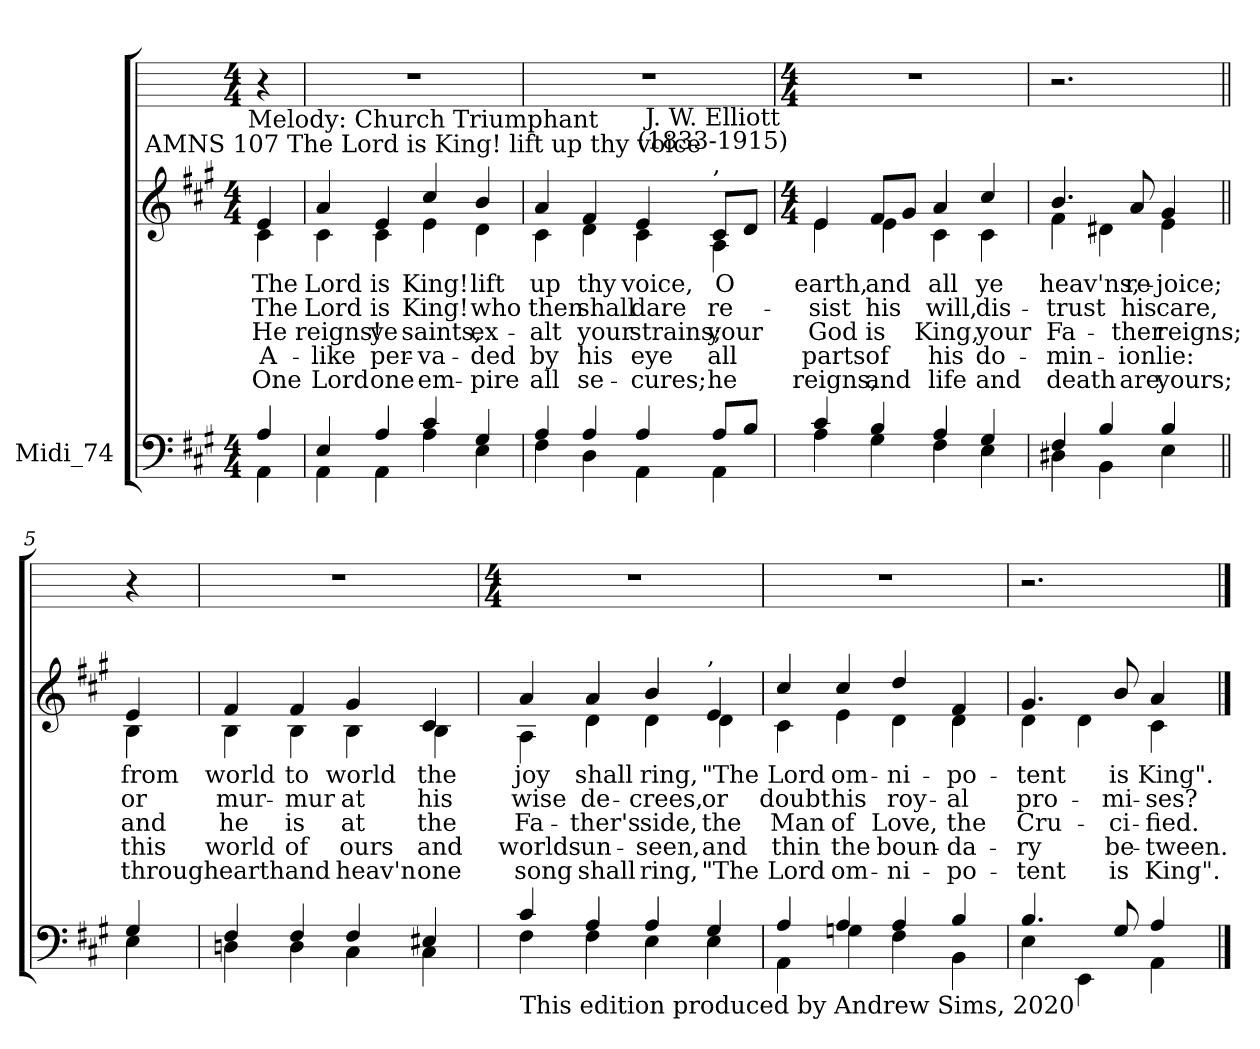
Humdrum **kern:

**kern	**kern	**text	**text	**text	**text	**text	**kern
*part3	*part2	*part2	*part2	*part2	*part2	*part2	*part1
*staff3	*staff2	*staff2	*staff2	*staff2	*staff2	*staff2	*staff1
*I"Midi_74	*	*	*	*	*	*	*
*clefF4	*clefG2	*	*	*	*	*	*
*k[f#c#g#]	*k[f#c#g#]	*	*	*	*	*	*
*A:	*A:	*	*	*	*	*	*
*M4/4	*M4/4	*	*	*	*	*	*M4/4
=	=	=	=	=	=	=	=
*^	*	*	*	*	*	*	*
!	!	!LO:TX:a:cj:t=J. Conder\n(1789-1855)	!	!	!	!	!	!
!	!	!	!LO:LY:b	!LO:LY:b	!LO:LY:b	!LO:LY:b	!LO:LY:b	!
*	*	*^	*	*	*	*	*	*
4A/	4AA\	4e/	4c#\	The	The	He	A-	-One	4r
=1	=1	=1	=1	=1	=1	=1	=1	=1	=1
!	!	!	!	!LO:LY:b	!LO:LY:b	!LO:LY:b	!LO:LY:b	!LO:LY:b	!
4E/	4AA\	4a/	4c#\	Lord	Lord	reigns!	like	Lord	1r
!	!	!	!	!LO:LY:b	!LO:LY:b	!LO:LY:b	!LO:LY:b	!LO:LY:b	!
4A/	4AA\	4e/	4c#\	is	is	ye	per-	-one	.
!	!	!LO:TX:a:cj:t=AMNS 107 The Lord is King! lift up thy voice	!	!	!	!	!	!	!
!	!	!LO:TX:a:cj:t=Melody&colon; Church Triumphant	!	!	!	!	!	!	!
!	!	!	!	!LO:LY:b	!LO:LY:b	!LO:LY:b	!LO:LY:b	!LO:LY:b	!
4c#/	4A\	4cc#/	4e\	King!	King!	saints,	va-	-em-	.
!	!	!	!	!LO:LY:b	!LO:LY:b	!LO:LY:b	!LO:LY:b	!LO:LY:b	!
4G#/	4E\	4b/	4d\	-lift	who	ex-	-ded	pire	.
=2	=2	=2	=2	=2	=2	=2	=2	=2	=2
!	!	!	!	!LO:LY:b	!LO:LY:b	!LO:LY:b	!LO:LY:b	!LO:LY:b	!
4A/	4F#\	4a/	4c#\	up	then	alt	by	all	1r
!	!	!	!	!LO:LY:b	!LO:LY:b	!LO:LY:b	!LO:LY:b	!LO:LY:b	!
4A/	4D\	4f#/	4d\	thy	shall	your	his	se-	.
!	!	!	!	!LO:LY:b	!LO:LY:b	!LO:LY:b	!LO:LY:b	!LO:LY:b	!
4A/	4AA\	4e/	4c#\	-voice,	dare	strains;	eye	cures;	.
!	!	!LO:TX:a:t=,	!	!	!	!	!	!	!
!	!	!LO:TX:a:cj:t=J. W. Elliott\n(1833-1915)	!	!	!	!	!	!	!
!	!	!	!	!LO:LY:b	!LO:LY:b	!LO:LY:b	!LO:LY:b	!LO:LY:b	!
8A/L	4AA\	8c#/L	4A\	O	re-	-your	all	he	.
8B/J	.	8d/J	.	.	.	.	.	.	.
!!LO:LB:g=z
=3	=3	=3	=3	=3	=3	=3	=3	=3	=3
*	*	*M4/4	*	*	*	*	*	*	*M4/4
!	!	!	!	!LO:LY:b	!LO:LY:b	!LO:LY:b	!LO:LY:b	!LO:LY:b	!
4c#/	4A\	4e/	4e\	earth,	sist	God	parts	reigns,	1r
!	!	!	!	!LO:LY:b	!LO:LY:b	!LO:LY:b	!LO:LY:b	!LO:LY:b	!
4B/	4G#\	8f#/L	4e\	and	his	is	of	and	.
.	.	8g#/J	.	.	.	.	.	.	.
!	!	!	!	!LO:LY:b	!LO:LY:b	!LO:LY:b	!LO:LY:b	!LO:LY:b	!
4A/	4F#\	4a/	4c#\	all	will,	King,	his	life	.
!	!	!	!	!LO:LY:b	!LO:LY:b	!LO:LY:b	!LO:LY:b	!LO:LY:b	!
4G#/	4E\	4cc#/	4c#\	ye	dis-	-your	do-	-and	.
=4	=4	=4	=4	=4	=4	=4	=4	=4	=4
!	!	!	!	!LO:LY:b	!LO:LY:b	!LO:LY:b	!LO:LY:b	!LO:LY:b	!
4F#/	4D#X\	4.b/	4f#\	heav'ns,	trust	Fa-	-min-	-death	2.r
4B/	4BB\	.	4d#X\	.	.	.	.	.	.
!	!	!	!	!LO:LY:b	!LO:LY:b	!LO:LY:b	!LO:LY:b	!LO:LY:b	!
.	.	8a/	.	re-	-his	ther	ion	are	.
!	!	!	!	!LO:LY:b	!LO:LY:b	!LO:LY:b	!LO:LY:b	!LO:LY:b	!
4B/	4E\	4g#/	4e\	joice;	care,	reigns;	lie:	yours;	.
=5||	=5||	=5||	=5||	=5||	=5||	=5||	=5||	=5||	=5||
!	!	!	!	!LO:LY:b	!LO:LY:b	!LO:LY:b	!LO:LY:b	!LO:LY:b	!
4G#/	4E\	4e/	4B\	from	or	and	this	through	4r
=6	=6	=6	=6	=6	=6	=6	=6	=6	=6
!	!	!	!	!LO:LY:b	!LO:LY:b	!LO:LY:b	!LO:LY:b	!LO:LY:b	!
4F#/	4Dn\	4f#/	4B\	world	mur-	-he	world	earth	1r
!	!	!	!	!LO:LY:b	!LO:LY:b	!LO:LY:b	!LO:LY:b	!LO:LY:b	!
4F#/	4D\	4f#/	4B\	to	mur	is	of	and	.
!	!	!	!	!LO:LY:b	!LO:LY:b	!LO:LY:b	!LO:LY:b	!LO:LY:b	!
4F#/	4C#\	4g#/	4B\	world	at	at	ours	heav'n	.
!	!	!	!	!LO:LY:b	!LO:LY:b	!LO:LY:b	!LO:LY:b	!LO:LY:b	!
4E#X/	4C#\	4c#/	4B\	the	his	the	and	one	.
!!LO:LB:g=z
=7	=7	=7	=7	=7	=7	=7	=7	=7	=7
*	*	*	*	*	*	*	*	*	*M4/4
!LO:TX:b:t=This edition produced by Andrew Sims, 2020	!	!	!	!	!	!	!	!	!
!	!	!	!	!LO:LY:b	!LO:LY:b	!LO:LY:b	!LO:LY:b	!LO:LY:b	!
4c#/	4F#\	4a/	4A\	joy	wise	Fa-	-worlds	song	1r
!	!	!	!	!LO:LY:b	!LO:LY:b	!LO:LY:b	!LO:LY:b	!LO:LY:b	!
4A/	4F#\	4a/	4d\	shall	de-	-ther's	un-	-shall	.
!	!	!	!	!LO:LY:b	!LO:LY:b	!LO:LY:b	!LO:LY:b	!LO:LY:b	!
4A/	4E\	4b/	4d\	ring,	crees,	side,	seen,	ring,	.
!	!	!LO:TX:a:t=,	!	!	!	!	!	!	!
!	!	!	!	!LO:LY:b	!LO:LY:b	!LO:LY:b	!LO:LY:b	!LO:LY:b	!
4G#/	4E\	4e/	4d\	"The	or	the	and	"The	.
=8	=8	=8	=8	=8	=8	=8	=8	=8	=8
!	!	!	!	!LO:LY:b	!LO:LY:b	!LO:LY:b	!LO:LY:b	!LO:LY:b	!
4A/	4AA\	4cc#/	4c#\	Lord	doubt	Man	thin	Lord	1r
!	!	!	!	!LO:LY:b	!LO:LY:b	!LO:LY:b	!LO:LY:b	!LO:LY:b	!
4A/	4Gn\	4cc#/	4e\	om-	-his	of	the	om-	.
!	!	!	!	!LO:LY:b	!LO:LY:b	!LO:LY:b	!LO:LY:b	!LO:LY:b	!
4A/	4F#\	4dd/	4d\	-ni-	-roy-	-Love,	boun-	-ni-	.
!	!	!	!	!LO:LY:b	!LO:LY:b	!LO:LY:b	!LO:LY:b	!LO:LY:b	!
4B/	4BB\	4f#/	4d\	-po-	-al	the	da-	-po-	.
=9	=9	=9	=9	=9	=9	=9	=9	=9	=9
!	!	!	!	!LO:LY:b	!LO:LY:b	!LO:LY:b	!LO:LY:b	!LO:LY:b	!
4.B/	4E\	4.g#/	4d\	-tent	pro-	-Cru-	-ry	tent	2.r
.	4EE\	.	4d\	.	.	.	.	.	.
!	!	!	!	!LO:LY:b	!LO:LY:b	!LO:LY:b	!LO:LY:b	!LO:LY:b	!
8G#/	.	8b/	.	is	mi-	-ci-	-be-	-is	.
!	!	!	!	!LO:LY:b	!LO:LY:b	!LO:LY:b	!LO:LY:b	!LO:LY:b	!
4A/	4AA\	4a/	4c#\	King".	ses?	fied.	tween.	King".	.
*v	*v	*	*	*	*	*	*	*	*
*	*v	*v	*	*	*	*	*	*
==	==	==	==	==	==	==	==
*-	*-	*-	*-	*-	*-	*-	*-
